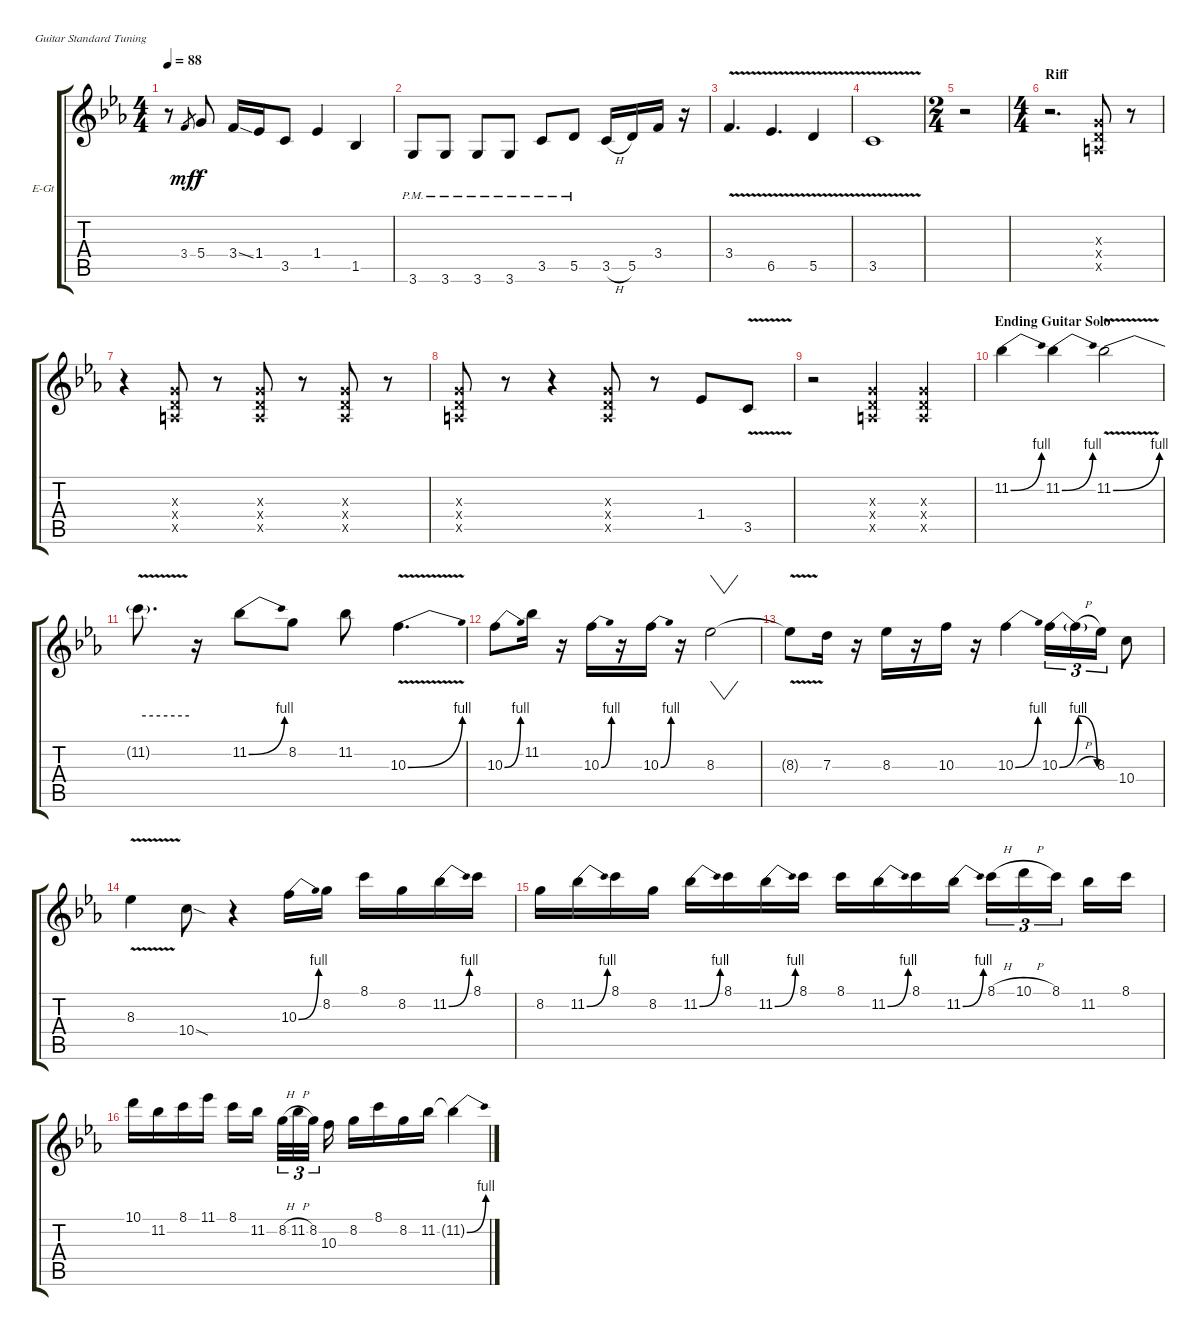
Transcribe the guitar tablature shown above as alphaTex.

\bracketExtendMode groupsimilarinstruments
\firstSystemTrackNameOrientation horizontal
\otherSystemsTrackNameOrientation horizontal
\track ("Ritchie Blackmore - Guitar" "E-Gt") {instrument overdrivenguitar}
\staff {score tabs}
\tuning (E4 B3 G3 D3 A2 E2)
\ts (4 4)
\tempo 88
\clef g2
\ks cminor
r.8{dy f} 3.4.8{gr dy mf} 5.4.8{dy f} 3.4{ss}.16 1.4.16 3.5.8 1.4.4 1.5.4 |
3.6{pm}.8 3.6{pm}.8 3.6{pm}.8 3.6{pm}.8 3.5{pm}.8 5.5{pm}.8 3.5{h}.16 5.5.16 3.4.16 r.16 |
3.4{v}.4{d} 6.5{v}.4{d} 5.5{v}.4 |
3.5{v}.1 |
\ts (2 4)
\beaming (8 1 1 1 1)
r.2 |
\ts (4 4)
\beaming (8 2 2 2 2)
\section ("" "Riff")
r.2{d} (0.3{x} 0.4{x} 0.5{x}).8 r.8 |
r.4 (0.3{x} 0.4{x} 0.5{x}).8 r.8 (0.3{x} 0.4{x} 0.5{x}).8 r.8 (0.3{x} 0.4{x} 0.5{x}).8 r.8 |
(0.3{x} 0.4{x} 0.5{x}).8 r.8 r.4 (0.3{x} 0.4{x} 0.5{x}).8 r.8 1.4.8 3.5{v}.8 |
r.2 (0.3{x} 0.4{x} 0.5{x}).4 (0.3{x} 0.4{x} 0.5{x}).4 |
\section ("" "Ending Guitar Solo")
11.2{be (bend 0 0 30 4)}.4 11.2{be (bend 0 0 30 4)}.4 11.2{be (bend 0 0 16.8 4) v}.2 |
11.2{be (hold 0 4 60 4) v t}.8{d} r.16 11.2{be (bend 0 0 60 4)}.8 8.2.8 11.2.8 10.3{be (bend 0 0 60 4) v}.4{d} |
10.3{be (bend 0 0 60 4)}.8 11.2.16 r.16 10.3{be (bend 0 0 25.8 4)}.16 r.16 10.3{be (bend 0 0 30 4)}.16 r.16 8.3.2{vw} |
8.3{v t}.8 7.3.16 r.16 8.3.16 r.16 10.3.16 r.16 10.3{be (bend 0 0 60 4)}.4 10.3{be (bendrelease 0 0 30 4 30 4 60 0)}.16{tu (3 2)} 10.3{h t}.16{tu (3 2)} 8.3.16{tu (3 2)} 10.4.8 |
8.3{v}.4 10.4{sod}.8 r.4 10.3{be (bend 0 0 60 4)}.16 8.2.16 8.1.16 8.2.16 11.2{be (bend 0 0 60 4)}.16 8.1.16 |
8.2.16 11.2{be (bend 0 0 60 4)}.16 8.1.16 8.2.16 11.2{be (bend 0 0 60 4)}.16 8.1.16 11.2{be (bend 0 0 60 4)}.16 8.1.16 8.1.16 11.2{be (bend 0 0 60 4)}.16 8.1.16 11.2{be (bend 0 0 60 4)}.16 8.1{h}.16{tu (3 2)} 10.1{h}.16{tu (3 2)} 8.1.16{tu (3 2)} 11.2.16 8.1.16 |
10.1.16 11.2.16 8.1.16 11.1.16 8.1.16 11.2.16 8.2{h}.32{tu (3 2)} 11.2{h}.32{tu (3 2)} 8.2.32{tu (3 2)} 10.3.16 8.2.16 8.1.16 8.2.16 11.2.16 11.2{be (bend 0 0 15 4) t}.4
